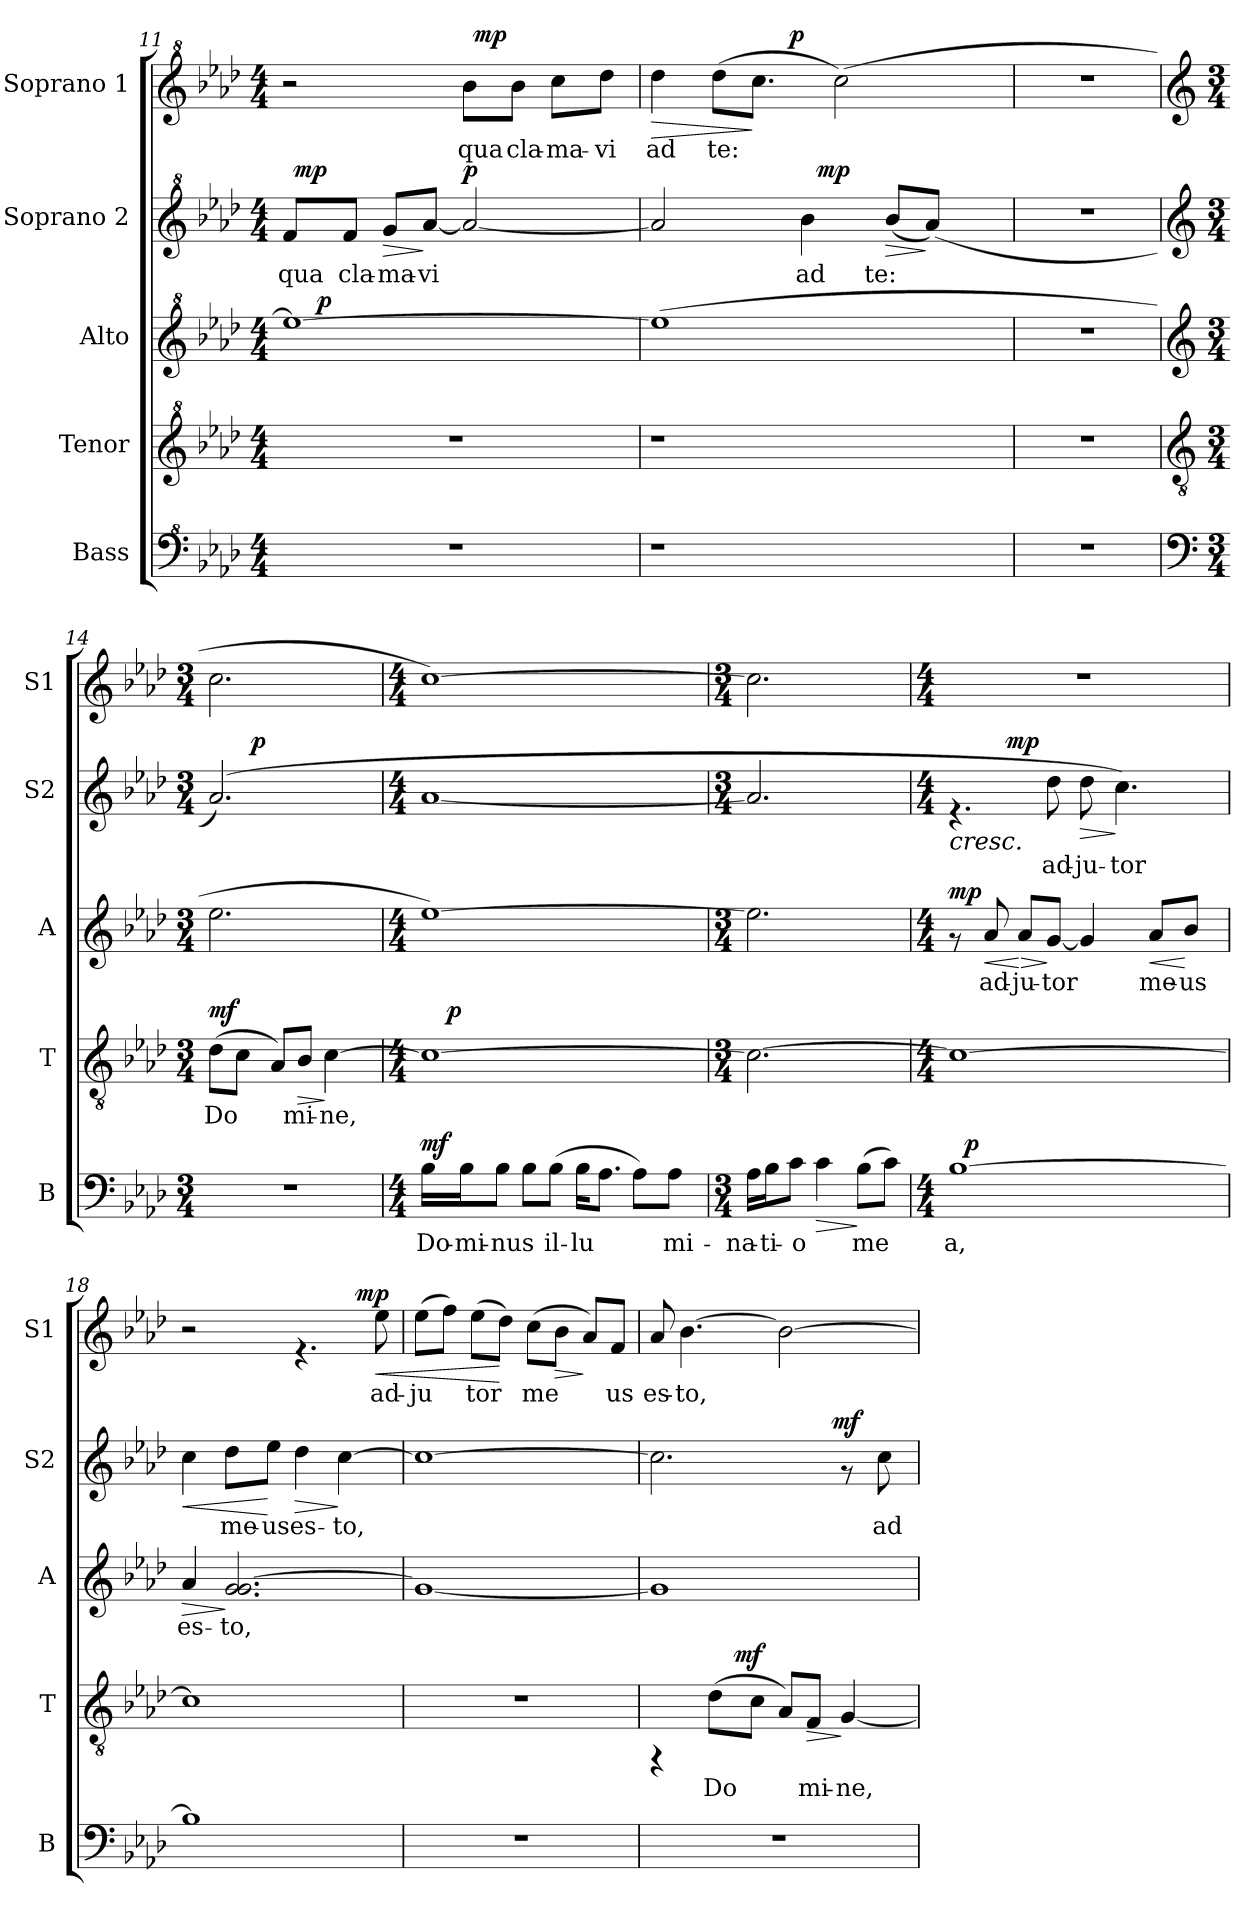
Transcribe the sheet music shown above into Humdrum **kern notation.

**kern	**text	**dynam	**kern	**text	**dynam	**kern	**text	**dynam	**kern	**text	**dynam	**kern	**text	**dynam
*part5	*part5	*part5	*part4	*part4	*part4	*part3	*part3	*part3	*part2	*part2	*part2	*part1	*part1	*part1
*staff5	*staff5	*staff5	*staff4	*staff4	*staff4	*staff3	*staff3	*staff3	*staff2	*staff2	*staff2	*staff1	*staff1	*staff1
*I"Bass	*	*	*I"Tenor	*	*	*I"Alto	*	*	*I"Soprano 2	*	*	*I"Soprano 1	*	*
*I'B	*	*	*I'T	*	*	*I'A	*	*	*I'S2	*	*	*I'S1	*	*
*clefF^4	*	*	*clefG^2	*	*	*clefG^2	*	*	*clefG^2	*	*	*clefG^2	*	*
*k[b-e-a-d-]	*	*	*k[b-e-a-d-]	*	*	*k[b-e-a-d-]	*	*	*k[b-e-a-d-]	*	*	*k[b-e-a-d-]	*	*
*A-:	*	*	*A-:	*	*	*A-:	*	*	*A-:	*	*	*A-:	*	*
*M4/4	*	*	*M4/4	*	*	*M4/4	*	*	*M4/4	*	*	*M4/4	*	*
=11	=11	=11	=11	=11	=11	=11	=11	=11	=11	=11	=11	=11	=11	=11
!	!	!	!	!	!	!	!LO:LY:b:cj	!	!	!LO:LY:b:cj	!	!	!	!
*	*	*	*	*	*	*^	*	*	*^	*	*	*^	*	*
1r	.	.	1r	.	.	1eee-_>	16ryy	.	.	8ff/L	64ryy	qua	.	2r	2ryy	.	.
!	!	!	!	!	!	!	!	!	!	!	!	!	!LO:DY:a	!	!	!	!
.	.	.	.	.	.	.	.	.	.	.	2ryy	.	mp	.	.	.	.
!	!	!	!	!	!	!	!	!	!LO:DY:a	!	!	!	!	!	!	!	!
.	.	.	.	.	.	.	2...ryy	.	p	.	.	.	.	.	.	.	.
!	!	!	!	!	!	!	!	!	!	!	!	!LO:LY:b:cj	!	!	!	!	!
.	.	.	.	.	.	.	.	.	.	8ff/J	.	cla-	.	.	.	.	.
!	!	!	!	!	!	!	!	!	!	!	!	!LO:LY:b:cj	!LO:HP:b	!	!	!	!
.	.	.	.	.	.	.	.	.	.	8gg/L	.	-ma-	>	.	.	.	.
!	!	!	!	!	!	!	!	!	!	!	!	!LO:LY:b:cj	!	!	!	!	!
.	.	.	.	.	.	.	.	.	.	[<8aa-/J	.	-vi	]	.	.	.	.
!	!	!	!	!	!	!	!	!	!	!	!	!LO:LY:b:cj	!LO:DY:a	!	!	!LO:LY:b:cj	!
.	.	.	.	.	.	.	.	.	.	2aa-/_<	.	.	p	8bb-\L	64ryy	qua	.
!	!	!	!	!	!	!	!	!	!	!	!	!	!	!	!	!	!LO:DY:a
.	.	.	.	.	.	.	.	.	.	.	4ryy	.	.	.	4ryy	.	mp
!	!	!	!	!	!	!	!	!	!	!	!	!	!	!	!	!LO:LY:b:cj	!
.	.	.	.	.	.	.	.	.	.	.	.	.	.	8bb-\J	.	cla-	.
!	!	!	!	!	!	!	!	!	!	!	!	!	!	!	!	!LO:LY:b:cj	!
.	.	.	.	.	.	.	.	.	.	.	.	.	.	8ccc\L	.	-ma-	.
.	.	.	.	.	.	.	.	.	.	.	8...ryy	.	.	.	8...ryy	.	.
!	!	!	!	!	!	!	!	!	!	!	!	!	!	!	!	!LO:LY:b:cj	!
.	.	.	.	.	.	.	.	.	.	.	.	.	.	8ddd-\J	.	-vi	.
=12	=12	=12	=12	=12	=12	=12	=12	=12	=12	=12	=12	=12	=12	=12	=12	=12	=12
!	!	!	!	!	!	!	!	!LO:LY:b:cj	!	!	!	!LO:LY:b:cj	!	!	!	!LO:LY:b:cj	!LO:HP:b
*	*	*	*	*	*	*v	*v	*	*	*	*	*	*	*	*	*	*
1r	.	.	1r	.	.	(>1eee-]	.	.	2aa-/]	2ryy	.	.	4ddd-\	4ryy	ad	>
!	!	!	!	!	!	!	!	!	!	!	!	!	!	!	!LO:LY:b:cj	!
.	.	.	.	.	.	.	.	.	.	.	.	.	(>8ddd-\L	8...ryy	te:	.
.	.	.	.	.	.	.	.	.	.	.	.	.	8.ccc\J	.	.	]
!	!	!	!	!	!	!	!	!	!	!	!	!	!	!	!	!LO:DY:a
.	.	.	.	.	.	.	.	.	.	.	.	.	.	2ryy	.	p
!	!	!	!	!	!	!	!	!	!	!	!LO:LY:b:cj	!	!	!	!	!
.	.	.	.	.	.	.	.	.	4bb-\	32ryy	ad	.	.	.	.	.
!	!	!	!	!	!	!	!	!	!	!	!	!LO:DY:a	!	!	!	!
.	.	.	.	.	.	.	.	.	.	2ryy	.	mp	.	.	.	.
!	!	!	!	!	!	!	!	!	!	!	!	!	!	!	!LO:LY:b:cj	!
.	.	.	.	.	.	.	.	.	.	.	.	.	(>2ccc\)	.	.	.
!	!	!	!	!	!	!	!	!	!	!	!LO:LY:b:cj	!LO:HP:b	!	!	!	!
.	.	.	.	.	.	.	.	.	(<8bb-/L	.	te:	>	.	.	.	.
!	!	!	!	!	!	!	!	!	!	!	!LO:LY:b:cj	!	!	!	!	!
.	.	.	.	.	.	.	.	.	(<8aa-/J)	.	.	]	.	.	.	.
.	.	.	.	.	.	.	.	.	.	.	.	.	.	16ryy	.	.
16ryy	.	.	16ryy	.	.	16ryy	.	.	16ryy	.	.	.	.	.	.	.
.	.	.	.	.	.	.	.	.	.	32ryy	.	.	.	.	.	.
.	.	.	.	.	.	.	.	.	.	.	.	.	.	64ryy	.	.
*	*	*	*	*	*	*	*	*	*v	*v	*	*	*	*	*	*
*	*	*	*	*	*	*	*	*	*	*	*	*v	*v	*	*
=13	=13	=13	=13	=13	=13	=13	=13	=13	=13	=13	=13	=13	=13	=13
1r	.	.	1r	.	.	1r	.	.	1r	.	.	1r	.	.
!!LO:PB:g=z
=14	=14	=14	=14	=14	=14	=14	=14	=14	=14	=14	=14	=14	=14	=14
*clefF4	*	*	*clefGv2	*	*	*clefG2	*	*	*clefG2	*	*	*clefG2	*	*
*M3/4	*	*	*M3/4	*	*	*M3/4	*	*	*M3/4	*	*	*M3/4	*	*
!	!	!	!	!LO:LY:b	!LO:DY:a	!	!LO:LY:b:cj	!	!	!LO:LY:b:cj	!	!	!LO:LY:b:cj	!
*	*	*	*	*	*	*	*	*	*^	*	*	*	*	*
2.r	.	.	(>8d-\L	Do-	mf	2.ee-\	.	.	(<2.a-/)	8ryy	.	.	2.cc\	.	.
!	!	!	!	!LO:LY:b	!	!	!	!	!	!	!	!	!	!	!
.	.	.	8c\J	--	.	.	.	.	.	32.ryy	.	.	.	.	.
!	!	!	!	!	!	!	!	!	!	!	!	!LO:DY:a	!	!	!
.	.	.	.	.	.	.	.	.	.	2ryy	.	p	.	.	.
!	!	!	!	!LO:LY:b	!	!	!	!	!	!	!	!	!	!	!
.	.	.	8A-/L)	--	.	.	.	.	.	.	.	.	.	.	.
!	!	!	!	!LO:LY:b	!LO:HP:b	!	!	!	!	!	!	!	!	!	!
.	.	.	8B-/J	-mi-	>	.	.	.	.	.	.	.	.	.	.
!	!	!	!	!LO:LY:b	!	!	!	!	!	!	!	!	!	!	!
.	.	.	[>4c\	-ne,	]	.	.	.	.	.	.	.	.	.	.
.	.	.	.	.	.	.	.	.	.	16ryy	.	.	.	.	.
.	.	.	.	.	.	.	.	.	.	64ryy	.	.	.	.	.
*	*	*	*	*	*	*	*	*	*v	*v	*	*	*	*	*
=15	=15	=15	=15	=15	=15	=15	=15	=15	=15	=15	=15	=15	=15	=15
*M4/4	*	*	*M4/4	*	*	*M4/4	*	*	*M4/4	*	*	*M4/4	*	*
*	*	*	*	*	*	*	*	*	*^	*	*	*	*	*
!	!LO:LY:b	!LO:DY:a	!	!LO:LY:b	!	!	!LO:LY:b:cj	!	!	!	!LO:LY:b:cj	!	!	!LO:LY:b:cj	!
*	*	*	*^	*	*	*	*	*	*v	*v	*	*	*	*	*
16B-\L	Do-	mf	1c_>	32.ryy	.	.	[>1ee-)	.	.	[<1a-	.	.	[>1cc)	.	.
!	!	!	!	!	!	!LO:DY:a	!	!	!	!	!	!	!	!	!
.	.	.	.	2ryy	.	p	.	.	.	.	.	.	.	.	.
!	!LO:LY:b	!	!	!	!	!	!	!	!	!	!	!	!	!	!
16B-\	-mi-	.	.	.	.	.	.	.	.	.	.	.	.	.	.
!	!LO:LY:b	!	!	!	!	!	!	!	!	!	!	!	!	!	!
8B-\J	-nus	.	.	.	.	.	.	.	.	.	.	.	.	.	.
!	!LO:LY:b	!	!	!	!	!	!	!	!	!	!	!	!	!	!
8B-\L	.	.	.	.	.	.	.	.	.	.	.	.	.	.	.
!	!LO:LY:b	!	!	!	!	!	!	!	!	!	!	!	!	!	!
(>8B-\J	il-	.	.	.	.	.	.	.	.	.	.	.	.	.	.
!	!LO:LY:b	!	!	!	!	!	!	!	!	!	!	!	!	!	!
16B-\L	-lu-	.	.	.	.	.	.	.	.	.	.	.	.	.	.
.	.	.	.	4ryy	.	.	.	.	.	.	.	.	.	.	.
!	!LO:LY:b	!	!	!	!	!	!	!	!	!	!	!	!	!	!
8.A-\J	--	.	.	.	.	.	.	.	.	.	.	.	.	.	.
!	!LO:LY:b	!	!	!	!	!	!	!	!	!	!	!	!	!	!
8A-\L)	--	.	.	.	.	.	.	.	.	.	.	.	.	.	.
.	.	.	.	8ryy	.	.	.	.	.	.	.	.	.	.	.
!	!LO:LY:b	!	!	!	!	!	!	!	!	!	!	!	!	!	!
8A-\J	-mi-	.	.	.	.	.	.	.	.	.	.	.	.	.	.
.	.	.	.	16ryy	.	.	.	.	.	.	.	.	.	.	.
.	.	.	.	64ryy	.	.	.	.	.	.	.	.	.	.	.
*	*	*	*v	*v	*	*	*	*	*	*	*	*	*	*	*
=16	=16	=16	=16	=16	=16	=16	=16	=16	=16	=16	=16	=16	=16	=16
*M3/4	*	*	*M3/4	*	*	*M3/4	*	*	*M3/4	*	*	*M3/4	*	*
*	*	*	*^	*	*	*	*	*	*	*	*	*	*	*
!	!LO:LY:b	!	!	!	!LO:LY:b	!	!	!LO:LY:b:cj	!	!	!LO:LY:b:cj	!	!	!LO:LY:b:cj	!
*	*	*	*v	*v	*	*	*	*	*	*	*	*	*	*	*
16A-\L	-na-	.	2.c\_>	.	.	2.ee-\]	.	.	2.a-/]	.	.	2.cc\]	.	.
!	!LO:LY:b	!	!	!	!	!	!	!	!	!	!	!	!	!
16B-\	-ti-	.	.	.	.	.	.	.	.	.	.	.	.	.
!	!LO:LY:b	!	!	!	!	!	!	!	!	!	!	!	!	!
8c\J	-o	.	.	.	.	.	.	.	.	.	.	.	.	.
!	!LO:LY:b	!LO:HP:b	!	!	!	!	!	!	!	!	!	!	!	!
4c\	.	>	.	.	.	.	.	.	.	.	.	.	.	.
!	!LO:LY:b	!	!	!	!	!	!	!	!	!	!	!	!	!
(>8B-\L	me-	]	.	.	.	.	.	.	.	.	.	.	.	.
!	!LO:LY:b	!	!	!	!	!	!	!	!	!	!	!	!	!
8c\J)	--	.	.	.	.	.	.	.	.	.	.	.	.	.
=17	=17	=17	=17	=17	=17	=17	=17	=17	=17	=17	=17	=17	=17	=17
*M4/4	*	*	*M4/4	*	*	*M4/4	*	*	*M4/4	*	*	*M4/4	*	*
!	!LO:LY:b	!	!	!LO:LY:b	!	!	!	!LO:DY:a	!	!	!LO:HP:b	!	!	!
*^	*	*	*	*	*	*	*	*	*^	*	*	*	*	*
[>1B-	32.ryy	-a,	.	1c_>	.	.	8rf	.	mp	4.rf	8..ryy	.	<	1r	.	.
!	!	!	!LO:DY:a	!	!	!	!	!	!	!	!	!	!	!	!	!
.	2ryy	.	p	.	.	.	.	.	.	.	.	.	.	.	.	.
!	!	!	!	!	!	!	!	!LO:LY:b:cj	!LO:HP:b	!	!	!	!	!	!	!
.	.	.	.	.	.	.	8a-/	ad-	<	.	.	.	.	.	.	.
!	!	!	!	!	!	!	!	!	!	!	!	!	!LO:DY:a	!	!	!
.	.	.	.	.	.	.	.	.	.	.	2ryy	.	mp	.	.	.
!	!	!	!	!	!	!	!	!LO:LY:b:cj	!LO:HP:n=1:b	!	!	!	!	!	!	!
.	.	.	.	.	.	.	8a-/L	-ju-	[ >	.	.	.	.	.	.	.
!	!	!	!	!	!	!	!	!LO:LY:b:cj	!	!	!	!LO:LY:b:cj	!	!	!	!
.	.	.	.	.	.	.	[<8g/J	-tor	]	8dd-\	.	ad-	.	.	.	.
!	!	!	!	!	!	!	!	!LO:LY:b:cj	!	!	!	!LO:LY:b:cj	!LO:HP:n=1:b	!	!	!
.	.	.	.	.	.	.	4g/]	.	.	8dd-\	.	-ju-	[ >	.	.	.
.	4ryy	.	.	.	.	.	.	.	.	.	.	.	.	.	.	.
!	!	!	!	!	!	!	!	!	!	!	!	!LO:LY:b:cj	!	!	!	!
.	.	.	.	.	.	.	.	.	.	4.cc\)	.	-tor	]	.	.	.
.	.	.	.	.	.	.	.	.	.	.	4ryy	.	.	.	.	.
!	!	!	!	!	!	!	!	!LO:LY:b:cj	!LO:HP:b	!	!	!	!	!	!	!
.	.	.	.	.	.	.	8a-/L	me-	<	.	.	.	.	.	.	.
.	8ryy	.	.	.	.	.	.	.	.	.	.	.	.	.	.	.
!	!	!	!	!	!	!	!	!LO:LY:b:cj	!	!	!	!	!	!	!	!
.	.	.	.	.	.	.	8b-/J	-us	[	.	.	.	.	.	.	.
.	16ryy	.	.	.	.	.	.	.	.	.	.	.	.	.	.	.
.	.	.	.	.	.	.	.	.	.	.	32ryy	.	.	.	.	.
.	64ryy	.	.	.	.	.	.	.	.	.	.	.	.	.	.	.
!!LO:PB:g=z
=18	=18	=18	=18	=18	=18	=18	=18	=18	=18	=18	=18	=18	=18	=18	=18	=18
!	!	!LO:LY:b	!	!	!LO:LY:b	!	!	!LO:LY:b:cj	!LO:HP:b	!	!	!LO:LY:b:cj	!LO:HP:b	!	!	!
*v	*v	*	*	*	*	*	*	*	*	*v	*v	*	*	*^	*	*
1B-]	.	.	1c]	.	.	4a-/	es-	>	4cc\	.	<	2r	2ryy	.	.
!	!	!	!	!	!	!	!LO:LY:b:cj	!	!	!LO:LY:b:cj	!	!	!	!	!
.	.	.	.	.	.	2.g/ [<2.g/	-to,	]	8dd-\L	me-	.	.	.	.	.
!	!	!	!	!	!	!	!	!	!	!LO:LY:b:cj	!	!	!	!	!
.	.	.	.	.	.	.	.	.	8ee-\J	-us	[	.	.	.	.
!	!	!	!	!	!	!	!	!	!	!LO:LY:b:cj	!LO:HP:b	!	!	!	!
.	.	.	.	.	.	.	.	.	4dd-\	es-	>	4.rf	4ryy	.	.
!	!	!	!	!	!	!	!	!	!	!LO:LY:b:cj	!	!	!	!	!
.	.	.	.	.	.	.	.	.	[>4cc\	-to,	]	.	16ryy	.	.
!	!	!	!	!	!	!	!	!	!	!	!	!	!	!	!LO:DY:a
.	.	.	.	.	.	.	.	.	.	.	.	.	8.ryy	.	mp
!	!	!	!	!	!	!	!	!	!	!	!	!	!	!LO:LY:b:cj	!LO:HP:b
.	.	.	.	.	.	.	.	.	.	.	.	8ee-\	.	ad-	<
=19	=19	=19	=19	=19	=19	=19	=19	=19	=19	=19	=19	=19	=19	=19	=19
!	!	!	!	!	!	!	!LO:LY:b:cj	!	!	!LO:LY:b:cj	!	!	!	!LO:LY:b:cj	!
*	*	*	*	*	*	*	*	*	*	*	*	*v	*v	*	*
1r	.	.	1r	.	.	1g_<	.	.	1cc_>	.	.	(>8ee-\L	-ju-	.
!	!	!	!	!	!	!	!	!	!	!	!	!	!LO:LY:b:cj	!
.	.	.	.	.	.	.	.	.	.	.	.	8ff\J)	--	.
!	!	!	!	!	!	!	!	!	!	!	!	!	!LO:LY:b:cj	!
.	.	.	.	.	.	.	.	.	.	.	.	(>8ee-\L	-tor	.
!	!	!	!	!	!	!	!	!	!	!	!	!	!LO:LY:b:cj	!
.	.	.	.	.	.	.	.	.	.	.	.	8dd-\J)	.	[
!	!	!	!	!	!	!	!	!	!	!	!	!	!LO:LY:b:cj	!
.	.	.	.	.	.	.	.	.	.	.	.	(>8cc\L	me-	.
!	!	!	!	!	!	!	!	!	!	!	!	!	!LO:LY:b:cj	!LO:HP:b
.	.	.	.	.	.	.	.	.	.	.	.	8b-\J	--	>
!	!	!	!	!	!	!	!	!	!	!	!	!	!LO:LY:b:cj	!
.	.	.	.	.	.	.	.	.	.	.	.	8a-/L)	--	]
!	!	!	!	!	!	!	!	!	!	!	!	!	!LO:LY:b:cj	!
.	.	.	.	.	.	.	.	.	.	.	.	8f/J	-us	.
=20	=20	=20	=20	=20	=20	=20	=20	=20	=20	=20	=20	=20	=20	=20
!	!	!	!	!	!	!	!LO:LY:b:cj	!	!	!LO:LY:b:cj	!	!	!LO:LY:b:cj	!
*	*	*	*^	*	*	*	*	*	*^	*	*	*	*	*
1r	.	.	4rFF	4ryy	.	.	1g]	.	.	2.cc\]	2ryy	.	.	8a-/	es-	.
!	!	!	!	!	!	!	!	!	!	!	!	!	!	!	!LO:LY:b:cj	!
.	.	.	.	.	.	.	.	.	.	.	.	.	.	[>4.b-\	-to,	.
!	!	!	!	!	!LO:LY:b	!	!	!	!	!	!	!	!	!	!	!
.	.	.	(>8d-\L	16ryy	Do-	.	.	.	.	.	.	.	.	.	.	.
.	.	.	.	64ryy	.	.	.	.	.	.	.	.	.	.	.	.
!	!	!	!	!	!	!LO:DY:a	!	!	!	!	!	!	!	!	!	!
.	.	.	.	2ryy	.	mf	.	.	.	.	.	.	.	.	.	.
!	!	!	!	!	!LO:LY:b	!	!	!	!	!	!	!	!	!	!	!
.	.	.	8c\J	.	--	.	.	.	.	.	.	.	.	.	.	.
!	!	!	!	!	!LO:LY:b	!	!	!	!	!	!	!	!	!	!LO:LY:b:cj	!
.	.	.	8A-/L)	.	--	.	.	.	.	.	8...ryy	.	.	2b-\_>	.	.
!	!	!	!	!	!LO:LY:b	!LO:HP:b	!	!	!	!	!	!	!	!	!	!
.	.	.	8F/J	.	-mi-	>	.	.	.	.	.	.	.	.	.	.
!	!	!	!	!	!	!	!	!	!	!	!	!	!LO:DY:a	!	!	!
.	.	.	.	.	.	.	.	.	.	.	4ryy	.	mf	.	.	.
!	!	!	!	!	!LO:LY:b	!	!	!	!	!	!	!	!	!	!	!
.	.	.	[<4G/	.	-ne,	]	.	.	.	8rf	.	.	.	.	.	.
.	.	.	.	8ryy	.	.	.	.	.	.	.	.	.	.	.	.
!	!	!	!	!	!	!	!	!	!	!	!	!LO:LY:b:cj	!	!	!	!
.	.	.	.	.	.	.	.	.	.	8cc\	.	ad-	.	.	.	.
.	.	.	.	32.ryy	.	.	.	.	.	.	.	.	.	.	.	.
.	.	.	.	.	.	.	.	.	.	.	64ryy	.	.	.	.	.
*	*	*	*v	*v	*	*	*	*	*	*v	*v	*	*	*	*	*
=	=	=	=	=	=	=	=	=	=	=	=	=	=	=
*-	*-	*-	*-	*-	*-	*-	*-	*-	*-	*-	*-	*-	*-	*-
